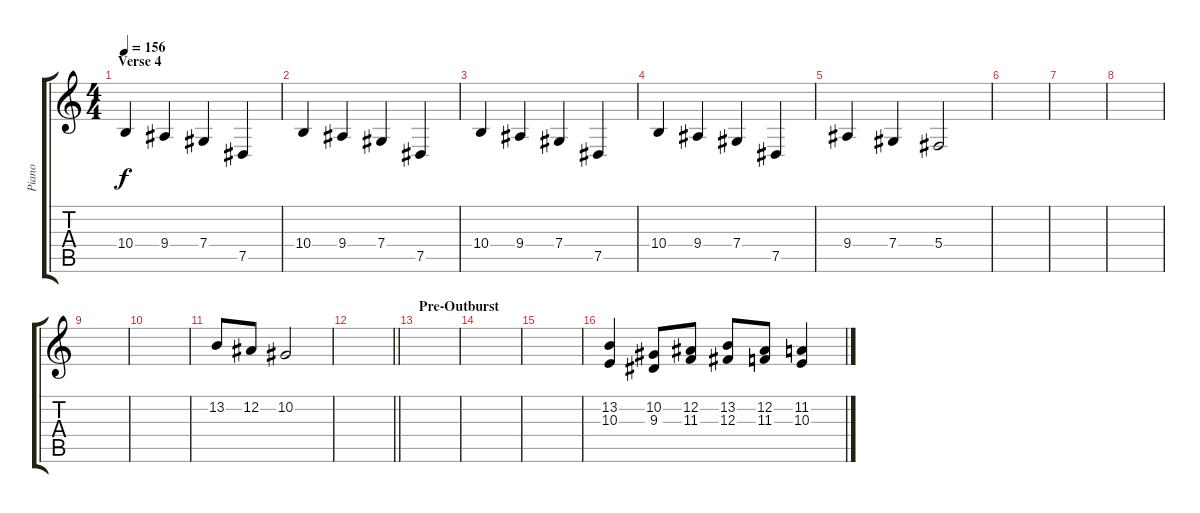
\track ("Piano" "Piano") {instrument acousticgrandpiano}
\staff {score tabs}
\tuning (Eb4 Bb3 Gb3 Db3 Ab2 Eb2) {hide}
\ts (4 4)
\section ("" "Verse 4")
\tempo 156
\clef g2
\ks c
10.4.4{dy f volume 14} 9.4.4 7.4.4 7.5.4 |
10.4.4 9.4.4 7.4.4 7.5.4 |
10.4.4 9.4.4 7.4.4 7.5.4 |
10.4.4 9.4.4 7.4.4 7.5.4 |
9.4.4 7.4.4 5.4.2 |
|
|
|
|
|
13.2.8 12.2.8 10.2.2 |
\barLineRight lightlight
|
\section ("" "Pre-Outburst")
|
|
|
(13.2 10.3).4{volume 12} (10.2 9.3).8 (12.2 11.3).8 (13.2 12.3).8 (12.2 11.3).8 (11.2 10.3).4
